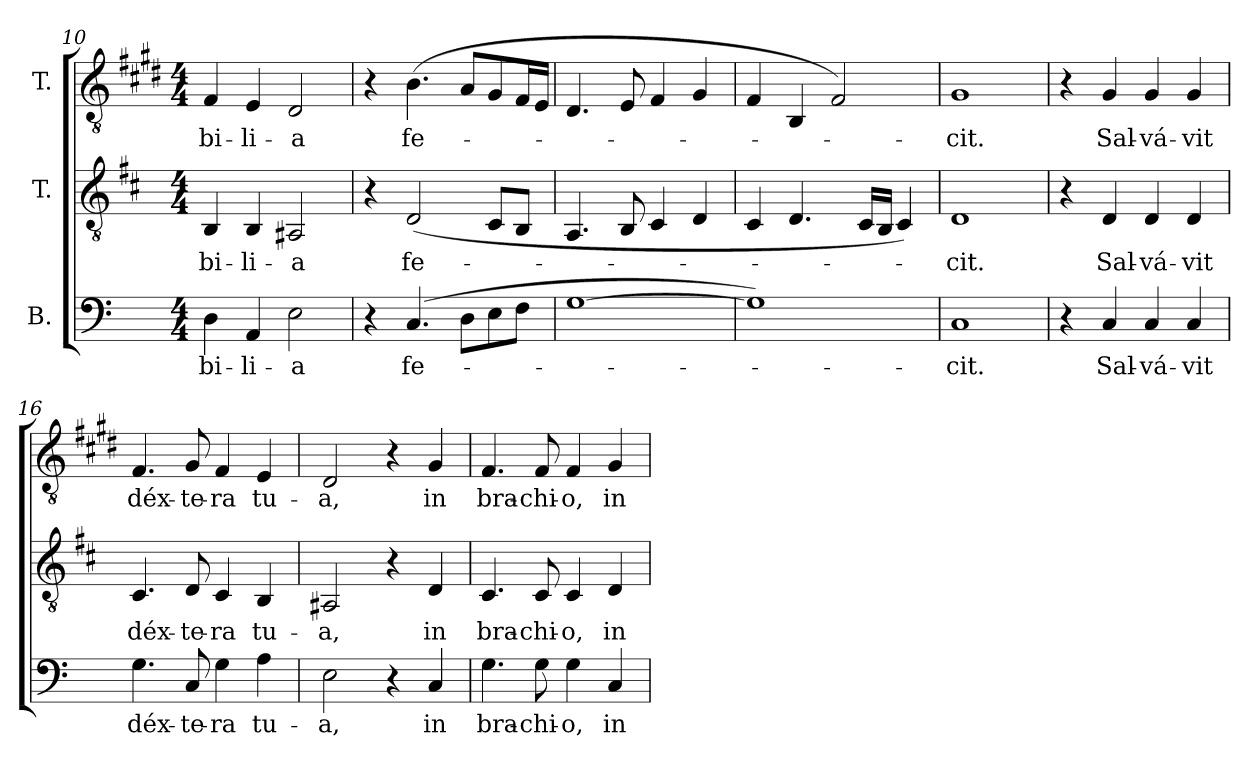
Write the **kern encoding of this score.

**kern	**text	**kern	**text	**kern	**text
*part3	*part3	*part2	*part2	*part1	*part1
*staff3	*staff3	*staff2	*staff2	*staff1	*staff1
*I"B.	*	*I"T.	*	*I"T.	*
*clefF4	*	*clefGv2	*	*clefGv2	*
*	*	*ITrd1c2	*	*ITrd2c4	*
*k[]	*	*k[]	*	*k[]	*
*C:	*	*C:	*	*C:	*
*M4/4	*	*M4/4	*	*M4/4	*
=10	=10	=10	=10	=10	=10
!	!LO:LY:b:color=#000000	!	!	!	!
!	!	!	!LO:LY:b:color=#000000	!	!
!	!	!	!	!	!LO:LY:b:color=#000000
4Di\	-bi-	4AAi/	-bi-	4Di/	-bi-
!	!LO:LY:b:color=#000000	!	!	!	!
!	!	!	!LO:LY:b:color=#000000	!	!
!	!	!	!	!	!LO:LY:b:color=#000000
4AAi/	-li-	4AAi/	-li-	4Ci/	-li-
!	!LO:LY:b:color=#000000	!	!	!	!
!	!	!	!LO:LY:b:color=#000000	!	!
!	!	!	!	!	!LO:LY:b:color=#000000
2Ei\	-a	2GG#Xi/	-a	2BBi/	-a
=11	=11	=11	=11	=11	=11
4r	.	4r	.	4r	.
!	!LO:LY:b:color=#000000	!	!	!	!
!	!	!	!LO:LY:b:color=#000000	!	!
!	!	!	!	!	!LO:LY:b:color=#000000
(4.Ci/	fe-	(2Ci/	fe-	(4.Gi\	fe-
8Di\L	.	.	.	8Fi/L	.
8Ei\	.	8BBi/L	.	8Ei/	.
8Fi\J	.	8AAi/J	.	16Di/L	.
.	.	.	.	16Ci/JJ	.
=12	=12	=12	=12	=12	=12
[1Gi	.	4.GGi/	.	4.BBi/	.
.	.	8AAi/	.	8Ci/	.
.	.	4BBi/	.	4Di/	.
.	.	4Ci/	.	4Ei/	.
=13	=13	=13	=13	=13	=13
1Gi])	.	4BBi/	.	4Di/	.
.	.	4.Ci/	.	4GGi/	.
.	.	.	.	2Di/)	.
.	.	16BBi/LL	.	.	.
.	.	16AAi/JJ	.	.	.
.	.	4BBi/)	.	.	.
=14	=14	=14	=14	=14	=14
!	!LO:LY:b:color=#000000	!	!	!	!
!	!	!	!LO:LY:b:color=#000000	!	!
!	!	!	!	!	!LO:LY:b:color=#000000
1Ci	-cit.	1Ci	-cit.	1Ei	-cit.
!!LO:PB:g=z
=15	=15	=15	=15	=15	=15
4r	.	4r	.	4r	.
!	!LO:LY:b:color=#000000	!	!	!	!
!	!	!	!LO:LY:b:color=#000000	!	!
!	!	!	!	!	!LO:LY:b:color=#000000
4Ci/	Sal-	4Ci/	Sal-	4Ei/	Sal-
!	!LO:LY:b:color=#000000	!	!	!	!
!	!	!	!LO:LY:b:color=#000000	!	!
!	!	!	!	!	!LO:LY:b:color=#000000
4Ci/	-vá-	4Ci/	-vá-	4Ei/	-vá-
!	!LO:LY:b:color=#000000	!	!	!	!
!	!	!	!LO:LY:b:color=#000000	!	!
!	!	!	!	!	!LO:LY:b:color=#000000
4Ci/	-vit	4Ci/	-vit	4Ei/	-vit
=16	=16	=16	=16	=16	=16
!	!LO:LY:b:color=#000000	!	!	!	!
!	!	!	!LO:LY:b:color=#000000	!	!
!	!	!	!	!	!LO:LY:b:color=#000000
4.Gi\	déx-	4.BBi/	déx-	4.Di/	déx-
!	!LO:LY:b:color=#000000	!	!	!	!
!	!	!	!LO:LY:b:color=#000000	!	!
!	!	!	!	!	!LO:LY:b:color=#000000
8Ci/	-te-	8Ci/	-te-	8Ei/	-te-
!	!LO:LY:b:color=#000000	!	!	!	!
!	!	!	!LO:LY:b:color=#000000	!	!
!	!	!	!	!	!LO:LY:b:color=#000000
4Gi\	-ra	4BBi/	-ra	4Di/	-ra
!	!LO:LY:b:color=#000000	!	!	!	!
!	!	!	!LO:LY:b:color=#000000	!	!
!	!	!	!	!	!LO:LY:b:color=#000000
4Ai\	tu-	4AAi/	tu-	4Ci/	tu-
=17	=17	=17	=17	=17	=17
!	!LO:LY:b:color=#000000	!	!	!	!
!	!	!	!LO:LY:b:color=#000000	!	!
!	!	!	!	!	!LO:LY:b:color=#000000
2Ei\	-a,	2GG#Xi/	-a,	2BBi/	-a,
4r	.	4r	.	4r	.
!	!LO:LY:b:color=#000000	!	!	!	!
!	!	!	!LO:LY:b:color=#000000	!	!
!	!	!	!	!	!LO:LY:b:color=#000000
4Ci/	in	4Ci/	in	4Ei/	in
=18	=18	=18	=18	=18	=18
!	!LO:LY:b:color=#000000	!	!	!	!
!	!	!	!LO:LY:b:color=#000000	!	!
!	!	!	!	!	!LO:LY:b:color=#000000
4.Gi\	bra-	4.BBi/	bra-	4.Di/	bra-
!	!LO:LY:b:color=#000000	!	!	!	!
!	!	!	!LO:LY:b:color=#000000	!	!
!	!	!	!	!	!LO:LY:b:color=#000000
8Gi\	-chi-	8BBi/	-chi-	8Di/	-chi-
!	!LO:LY:b:color=#000000	!	!	!	!
!	!	!	!LO:LY:b:color=#000000	!	!
!	!	!	!	!	!LO:LY:b:color=#000000
4Gi\	-o,	4BBi/	-o,	4Di/	-o,
!	!LO:LY:b:color=#000000	!	!	!	!
!	!	!	!LO:LY:b:color=#000000	!	!
!	!	!	!	!	!LO:LY:b:color=#000000
4Ci/	in	4Ci/	in	4Ei/	in
=	=	=	=	=	=
*-	*-	*-	*-	*-	*-
